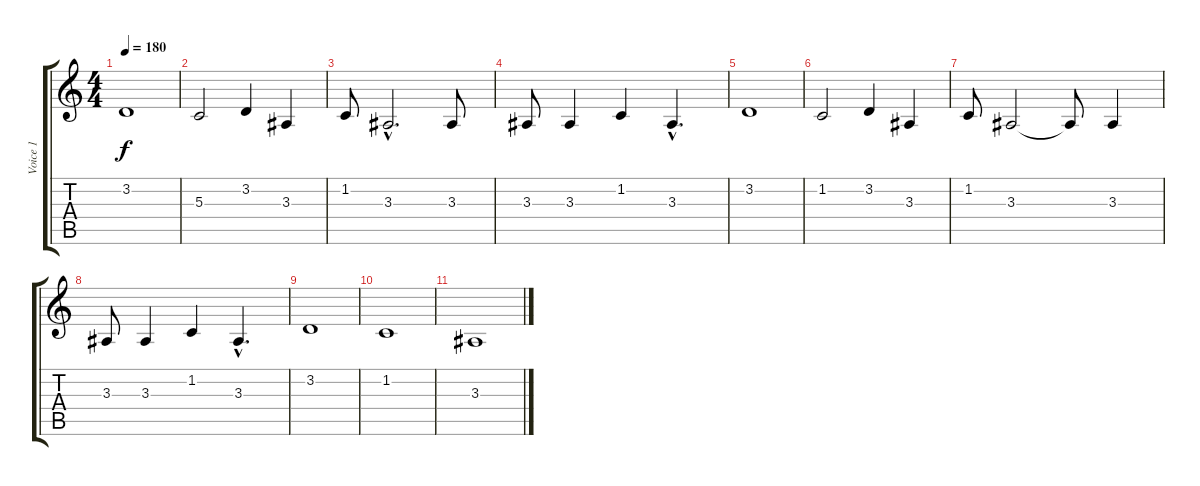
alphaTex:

\track ("Voice 1" "Voice 1") {instrument lead8bassandlead}
\staff {score tabs}
\tuning (E4 B3 G3 D3 A2 E2) {hide}
\ts (4 4)
\tempo 180
\clef g2
\ks c
3.2.1{dy f} |
5.3.2 3.2.4 3.3.4 |
1.2.8 3.3{hac}.2{d} 3.3.8 |
3.3.8 3.3.4 1.2.4 3.3{hac}.4{d} |
3.2.1 |
1.2.2 3.2.4 3.3.4 |
1.2.8 3.3.2 3.3{t}.8 3.3.4 |
3.3.8 3.3.4 1.2.4 3.3{hac}.4{d} |
3.2.1 |
1.2.1 |
3.3.1
